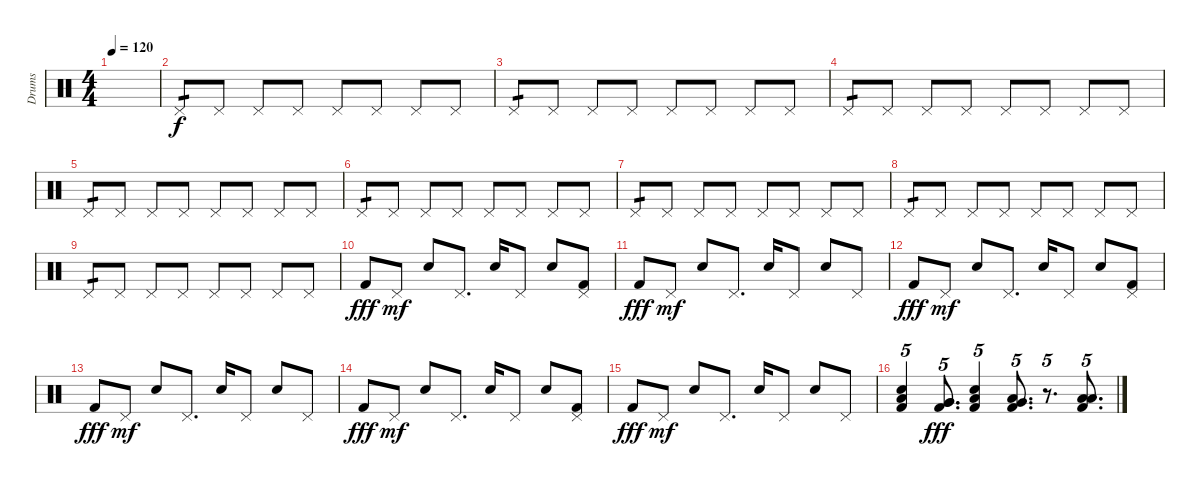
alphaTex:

\track ("Drums" "Drums") {instrument percussion}
\staff {score}
\articulation defaults
\ts (4 4)
\tempo 120
\clef neutral
\ks c
|
"Pedal Hi-Hat (hit)".8{tp 1} "Pedal Hi-Hat (hit)".8 "Pedal Hi-Hat (hit)".8 "Pedal Hi-Hat (hit)".8 "Pedal Hi-Hat (hit)".8 "Pedal Hi-Hat (hit)".8 "Pedal Hi-Hat (hit)".8 "Pedal Hi-Hat (hit)".8 |
"Pedal Hi-Hat (hit)".8{tp 1} "Pedal Hi-Hat (hit)".8 "Pedal Hi-Hat (hit)".8 "Pedal Hi-Hat (hit)".8 "Pedal Hi-Hat (hit)".8 "Pedal Hi-Hat (hit)".8 "Pedal Hi-Hat (hit)".8 "Pedal Hi-Hat (hit)".8 |
"Pedal Hi-Hat (hit)".8{tp 1} "Pedal Hi-Hat (hit)".8 "Pedal Hi-Hat (hit)".8 "Pedal Hi-Hat (hit)".8 "Pedal Hi-Hat (hit)".8 "Pedal Hi-Hat (hit)".8 "Pedal Hi-Hat (hit)".8 "Pedal Hi-Hat (hit)".8 |
"Pedal Hi-Hat (hit)".8{tp 1} "Pedal Hi-Hat (hit)".8 "Pedal Hi-Hat (hit)".8 "Pedal Hi-Hat (hit)".8 "Pedal Hi-Hat (hit)".8 "Pedal Hi-Hat (hit)".8 "Pedal Hi-Hat (hit)".8 "Pedal Hi-Hat (hit)".8 |
"Pedal Hi-Hat (hit)".8{tp 1} "Pedal Hi-Hat (hit)".8 "Pedal Hi-Hat (hit)".8 "Pedal Hi-Hat (hit)".8 "Pedal Hi-Hat (hit)".8 "Pedal Hi-Hat (hit)".8 "Pedal Hi-Hat (hit)".8 "Pedal Hi-Hat (hit)".8 |
"Pedal Hi-Hat (hit)".8{tp 1} "Pedal Hi-Hat (hit)".8 "Pedal Hi-Hat (hit)".8 "Pedal Hi-Hat (hit)".8 "Pedal Hi-Hat (hit)".8 "Pedal Hi-Hat (hit)".8 "Pedal Hi-Hat (hit)".8 "Pedal Hi-Hat (hit)".8 |
"Pedal Hi-Hat (hit)".8{tp 1} "Pedal Hi-Hat (hit)".8 "Pedal Hi-Hat (hit)".8 "Pedal Hi-Hat (hit)".8 "Pedal Hi-Hat (hit)".8 "Pedal Hi-Hat (hit)".8 "Pedal Hi-Hat (hit)".8 "Pedal Hi-Hat (hit)".8 |
"Pedal Hi-Hat (hit)".8{tp 1} "Pedal Hi-Hat (hit)".8 "Pedal Hi-Hat (hit)".8 "Pedal Hi-Hat (hit)".8 "Pedal Hi-Hat (hit)".8 "Pedal Hi-Hat (hit)".8 "Pedal Hi-Hat (hit)".8 "Pedal Hi-Hat (hit)".8 |
"Kick (hit) 2".8{dy fff} "Pedal Hi-Hat (hit)".8{dy mf} "Snare (hit) 2".8 "Pedal Hi-Hat (hit)".8{d} "Snare (hit) 2".16 "Pedal Hi-Hat (hit)".8 "Snare (hit) 2".8 ("Pedal Hi-Hat (hit)" "Kick (hit) 2").8 |
"Kick (hit) 2".8{dy fff} "Pedal Hi-Hat (hit)".8{dy mf} "Snare (hit) 2".8 "Pedal Hi-Hat (hit)".8{d} "Snare (hit) 2".16 "Pedal Hi-Hat (hit)".8 "Snare (hit) 2".8 "Pedal Hi-Hat (hit)".8 |
"Kick (hit) 2".8{dy fff} "Pedal Hi-Hat (hit)".8{dy mf} "Snare (hit) 2".8 "Pedal Hi-Hat (hit)".8{d} "Snare (hit) 2".16 "Pedal Hi-Hat (hit)".8 "Snare (hit) 2".8 ("Pedal Hi-Hat (hit)" "Kick (hit) 2").8 |
"Kick (hit) 2".8{dy fff} "Pedal Hi-Hat (hit)".8{dy mf} "Snare (hit) 2".8 "Pedal Hi-Hat (hit)".8{d} "Snare (hit) 2".16 "Pedal Hi-Hat (hit)".8 "Snare (hit) 2".8 "Pedal Hi-Hat (hit)".8 |
"Kick (hit) 2".8{dy fff} "Pedal Hi-Hat (hit)".8{dy mf} "Snare (hit) 2".8 "Pedal Hi-Hat (hit)".8{d} "Snare (hit) 2".16 "Pedal Hi-Hat (hit)".8 "Snare (hit) 2".8 ("Pedal Hi-Hat (hit)" "Kick (hit) 2").8 |
"Kick (hit) 2".8{dy fff} "Pedal Hi-Hat (hit)".8{dy mf} "Snare (hit) 2".8 "Pedal Hi-Hat (hit)".8{d} "Snare (hit) 2".16 "Pedal Hi-Hat (hit)".8 "Snare (hit) 2".8 "Pedal Hi-Hat (hit)".8 |
("Snare (hit) 2" "Low Tom (hit)" "Kick (hit) 2").4{tu (5 4)} ("Very Low Tom (hit)" "Very Low Tom (hit)" "Kick (hit) 2").8{d tu (5 4) dy fff} ("Snare (hit) 2" "Low Floor Tom (hit)" "Kick (hit) 2").4{tu (5 4)} ("Low Floor Tom (hit)" "Very Low Tom (hit)" "Kick (hit) 2").8{d tu (5 4)} r.8{d tu (5 4)} ("Low Floor Tom (hit)" "Low Floor Tom (hit)" "Kick (hit) 2").8{d tu (5 4)}
